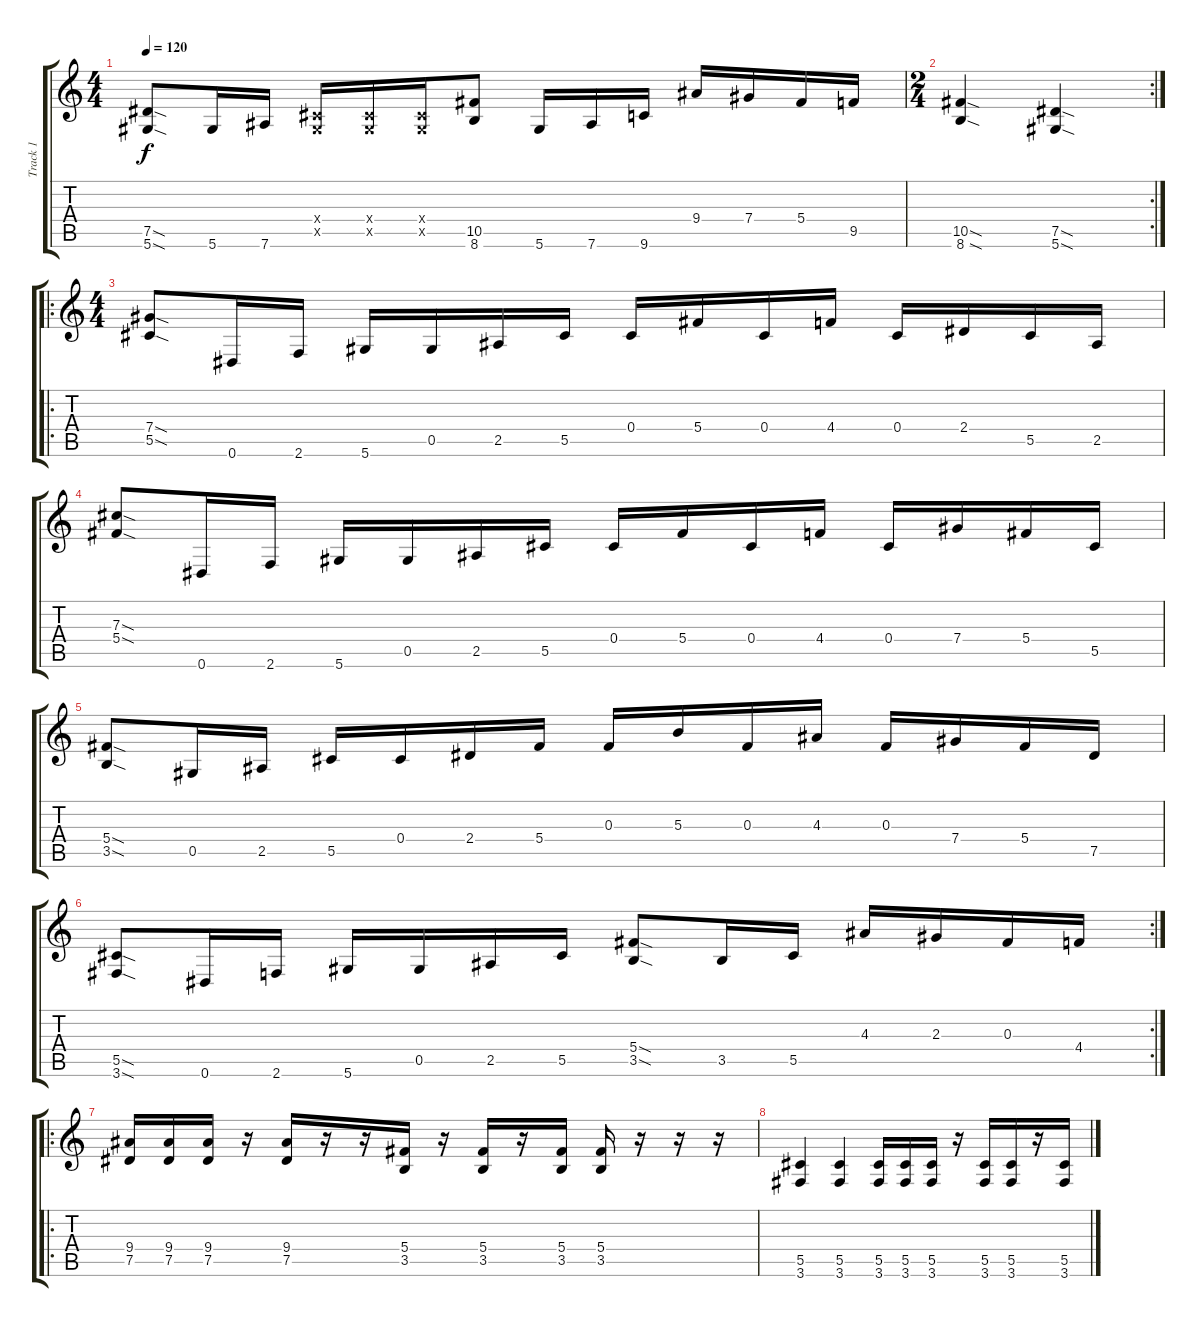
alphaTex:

\track ("Track 1" "Track 1") {instrument distortionguitar}
\staff {score tabs}
\tuning (Eb4 Bb3 Gb3 Db3 Ab2 Eb2) {hide}
\ts (4 4)
\tempo 120
\clef g2
\ks c
(7.5{sod} 5.6{sod}).8{dy f} 5.6.16 7.6.16 (0.4{x} 0.5{x}).16 (0.4{x} 0.5{x}).16 (0.4{x} 0.5{x}).16 (10.5 8.6).8 5.6.16 7.6.16 9.6.16 9.4.16 7.4.16 5.4.16 9.5.16 |
\rc 2
\ts (2 4)
(10.5{sod} 8.6{sod}).4 (7.5{sod} 5.6{sod}).4 |
\ro
\ts (4 4)
(7.4{sod} 5.5{sod}).8 0.6.16 2.6.16 5.6.16 0.5.16 2.5.16 5.5.16 0.4.16 5.4.16 0.4.16 4.4.16 0.4.16 2.4.16 5.5.16 2.5.16 |
(7.3{sod} 5.4{sod}).8 0.6.16 2.6.16 5.6.16 0.5.16 2.5.16 5.5.16 0.4.16 5.4.16 0.4.16 4.4.16 0.4.16 7.4.16 5.4.16 5.5.16 |
(5.4{sod} 3.5{sod}).8 0.5.16 2.5.16 5.5.16 0.4.16 2.4.16 5.4.16 0.3.16 5.3.16 0.3.16 4.3.16 0.3.16 7.4.16 5.4.16 7.5.16 |
\rc 2
(5.5{sod} 3.6{sod}).8 0.6.16 2.6.16 5.6.16 0.5.16 2.5.16 5.5.16 (5.4{sod} 3.5{sod}).8 3.5.16 5.5.16 4.3.16 2.3.16 0.3.16 4.4.16 |
\ro
(9.4 7.5).16 (9.4 7.5).16 (9.4 7.5).16 r.16 (9.4 7.5).16 r.16 r.16 (5.4 3.5).16 r.16 (5.4 3.5).16 r.16 (5.4 3.5).16 (5.4 3.5).16 r.16 r.16 r.16 |
(5.5 3.6).4 (5.5 3.6).4 (5.5 3.6).16 (5.5 3.6).16 (5.5 3.6).16 r.16 (5.5 3.6).16 (5.5 3.6).16 r.16 (5.5 3.6).16
